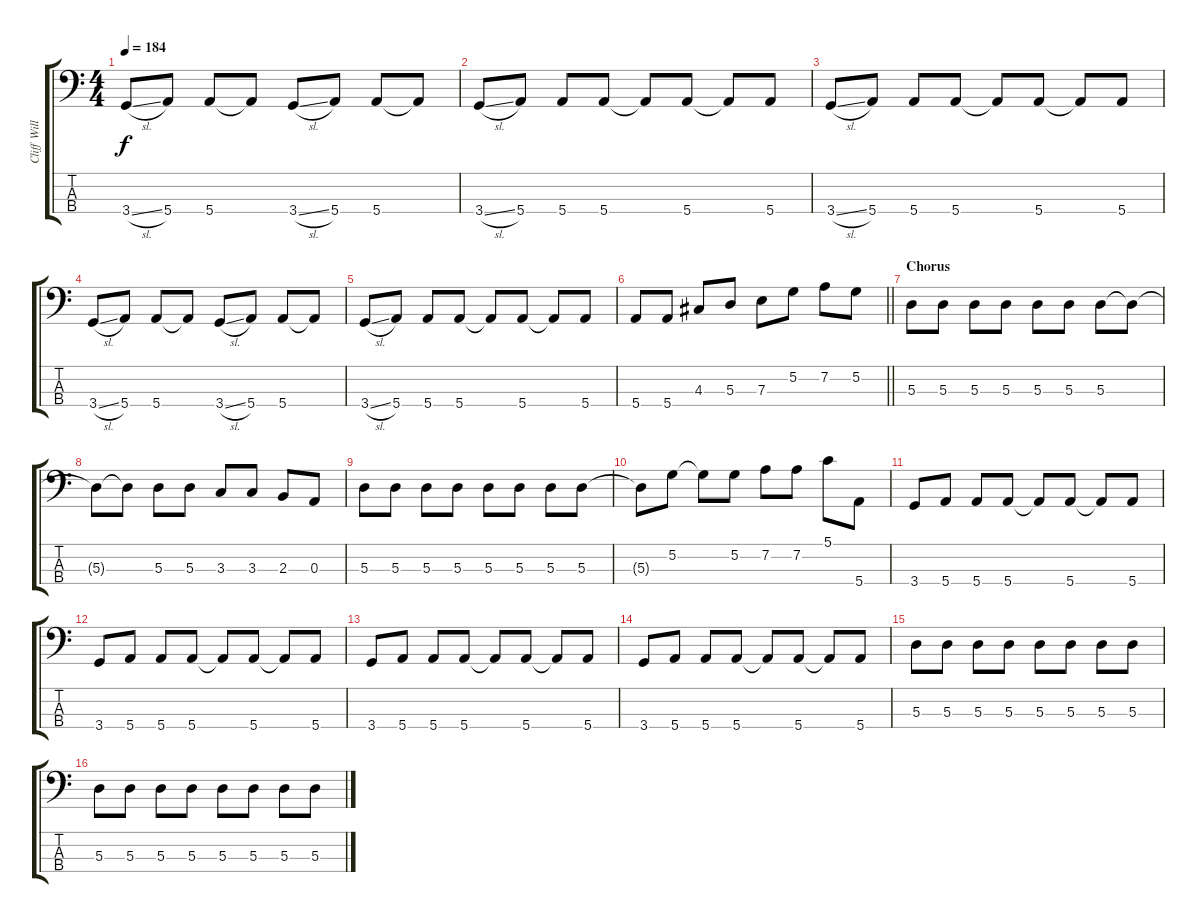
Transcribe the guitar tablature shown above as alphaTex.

\track ("Cliff Williams" "Cliff Will") {instrument electricbassfinger}
\staff {score tabs}
\tuning (G2 D2 A1 E1) {hide}
\ts (4 4)
\tempo 184
\clef f4
\ks c
3.4{sl}.8{dy f} 5.4.8 5.4.8 5.4{t}.8 3.4{sl}.8 5.4.8 5.4.8 5.4{t}.8 |
3.4{sl}.8 5.4.8 5.4.8 5.4.8 5.4{t}.8 5.4.8 5.4{t}.8 5.4.8 |
3.4{sl}.8 5.4.8 5.4.8 5.4.8 5.4{t}.8 5.4.8 5.4{t}.8 5.4.8 |
3.4{sl}.8 5.4.8 5.4.8 5.4{t}.8 3.4{sl}.8 5.4.8 5.4.8 5.4{t}.8 |
3.4{sl}.8 5.4.8 5.4.8 5.4.8 5.4{t}.8 5.4.8 5.4{t}.8 5.4.8 |
\barLineRight lightlight
5.4.8 5.4.8 4.3.8 5.3.8 7.3.8 5.2.8 7.2.8 5.2.8 |
\section ("" "Chorus")
5.3.8 5.3.8 5.3.8 5.3.8 5.3.8 5.3.8 5.3.8 5.3{t}.8 |
5.3{t}.8 5.3{t}.8 5.3.8 5.3.8 3.3.8 3.3.8 2.3.8 0.3.8 |
5.3.8 5.3.8 5.3.8 5.3.8 5.3.8 5.3.8 5.3.8 5.3.8 |
5.3{t}.8 5.2.8 5.2{t}.8 5.2.8 7.2.8 7.2.8 5.1.8 5.4.8 |
3.4.8 5.4.8 5.4.8 5.4.8 5.4{t}.8 5.4.8 5.4{t}.8 5.4.8 |
3.4.8 5.4.8 5.4.8 5.4.8 5.4{t}.8 5.4.8 5.4{t}.8 5.4.8 |
3.4.8 5.4.8 5.4.8 5.4.8 5.4{t}.8 5.4.8 5.4{t}.8 5.4.8 |
3.4.8 5.4.8 5.4.8 5.4.8 5.4{t}.8 5.4.8 5.4{t}.8 5.4.8 |
5.3.8 5.3.8 5.3.8 5.3.8 5.3.8 5.3.8 5.3.8 5.3.8 |
5.3.8 5.3.8 5.3.8 5.3.8 5.3.8 5.3.8 5.3.8 5.3.8
